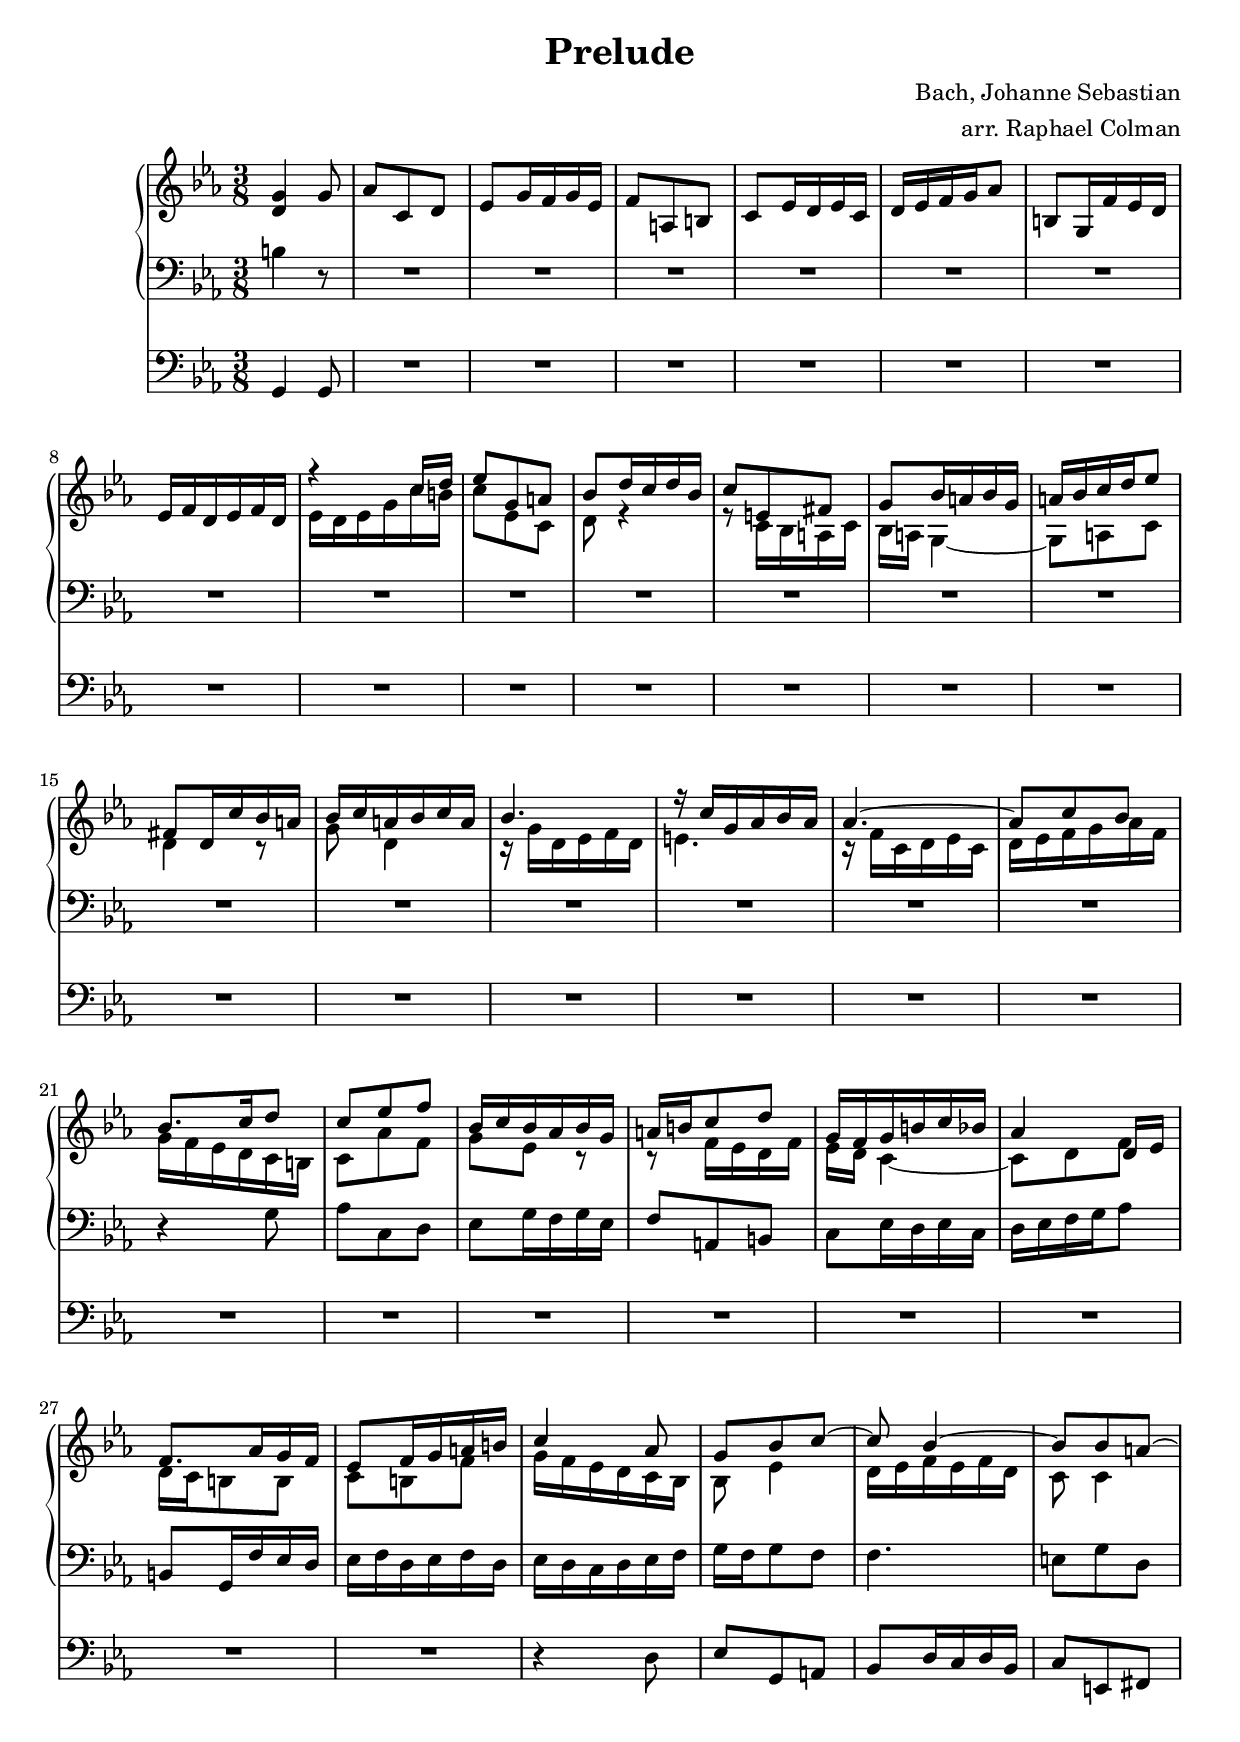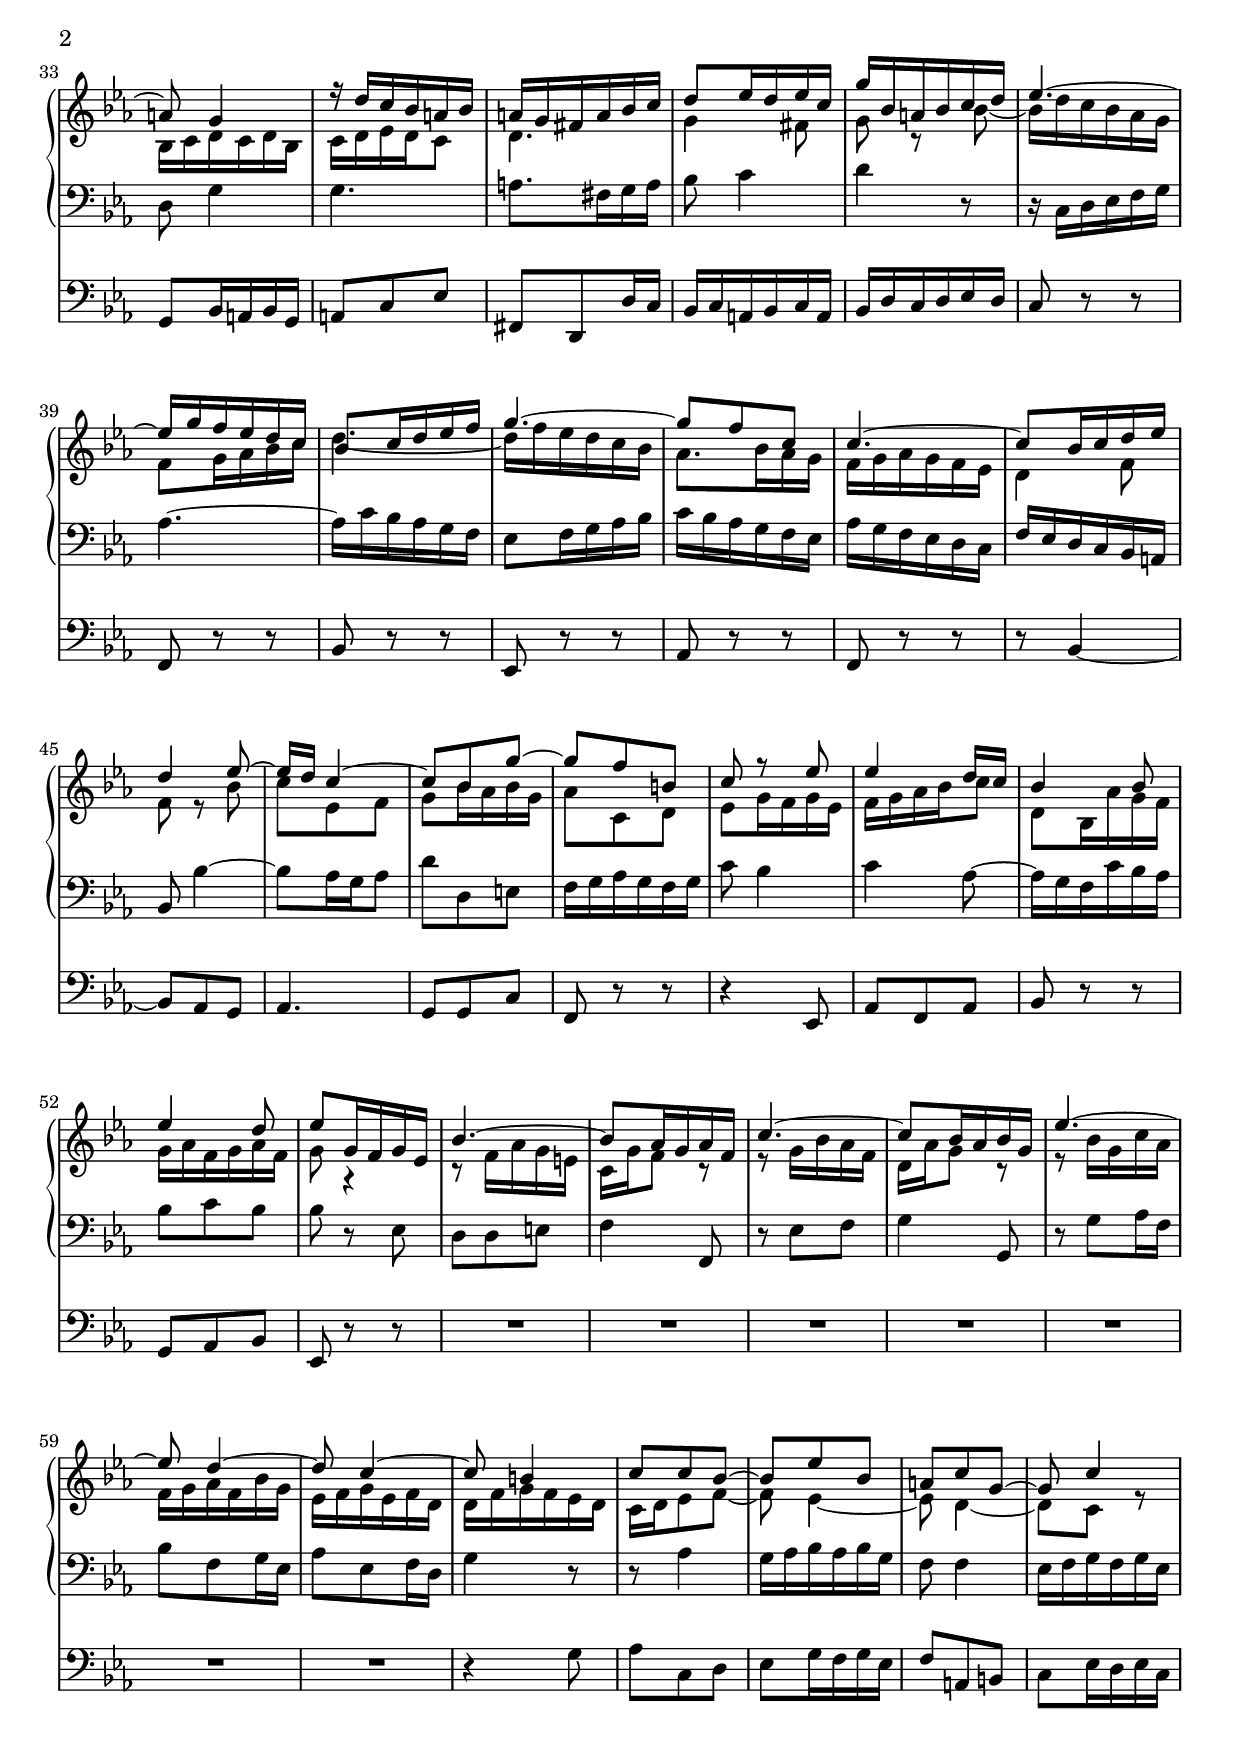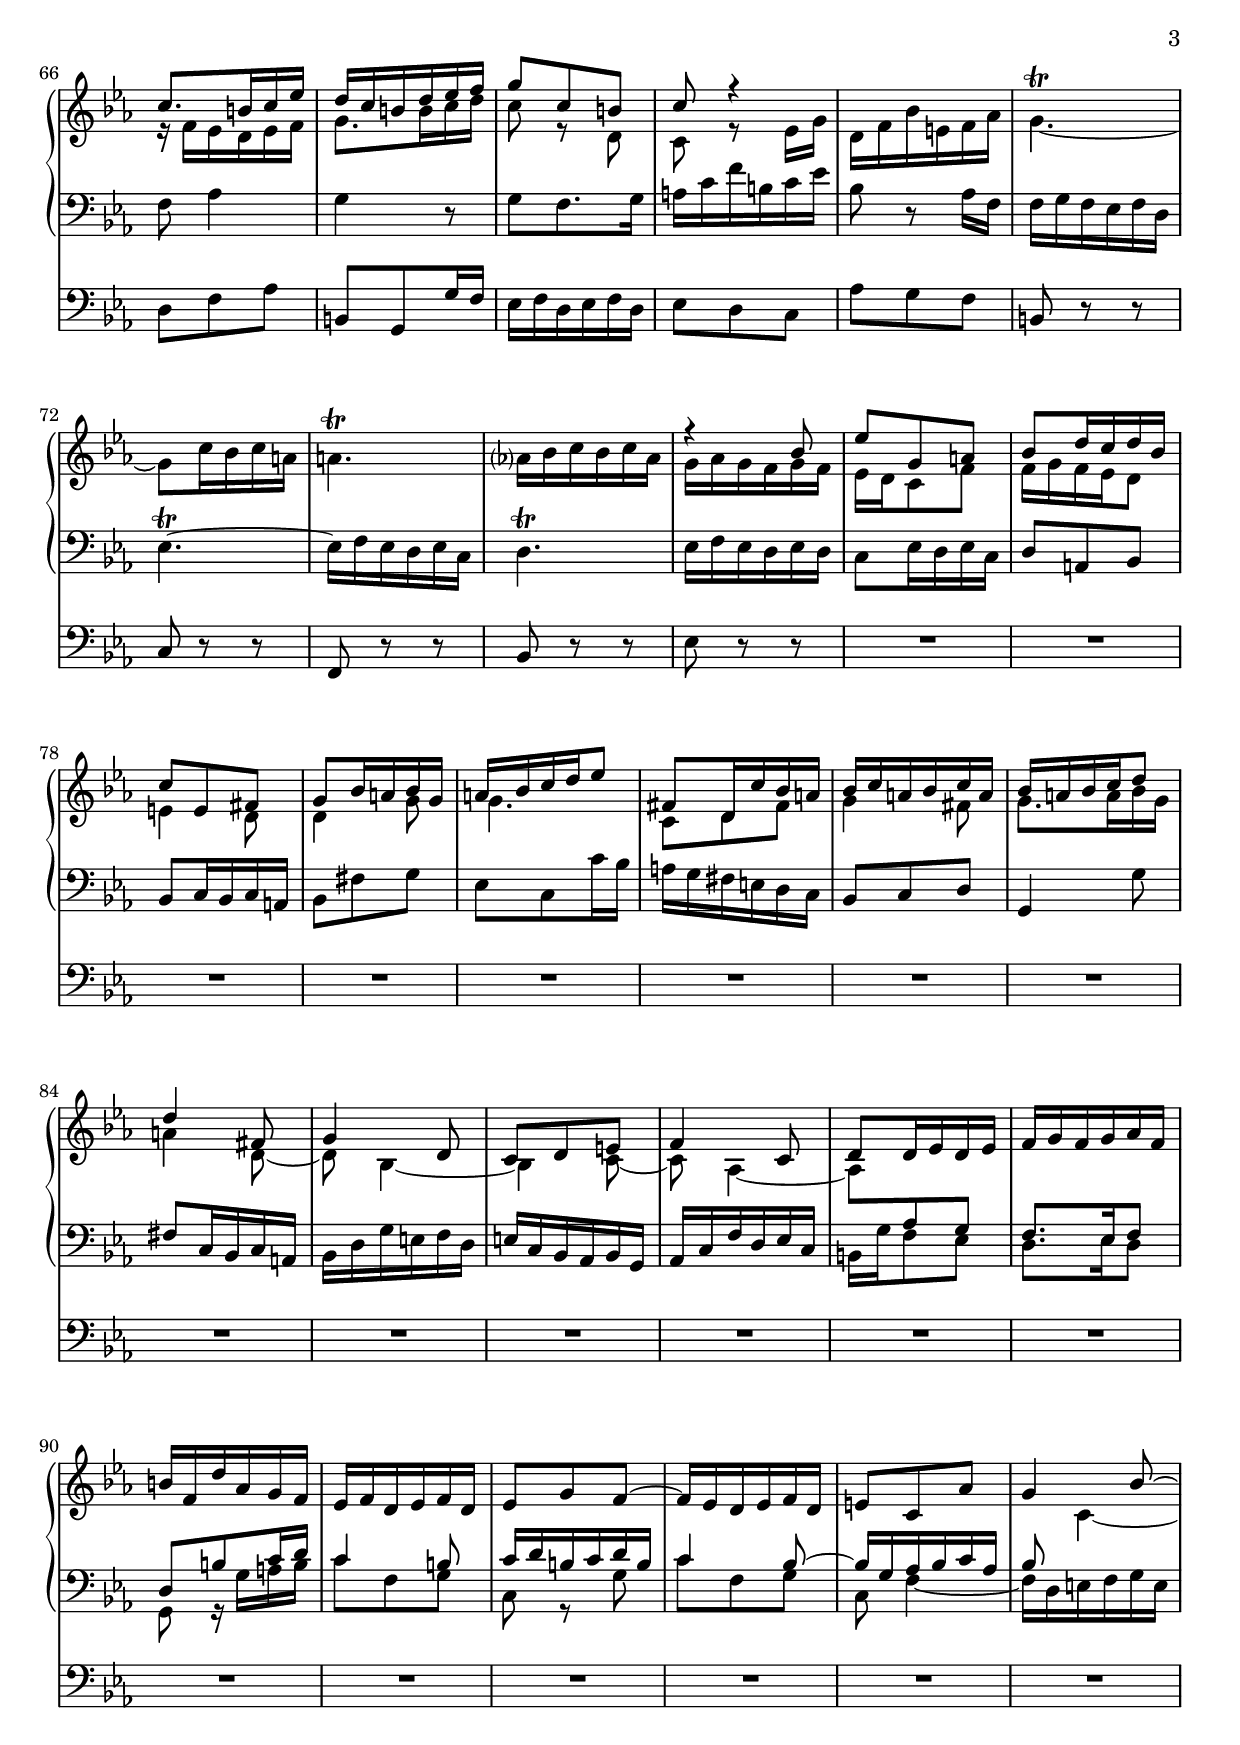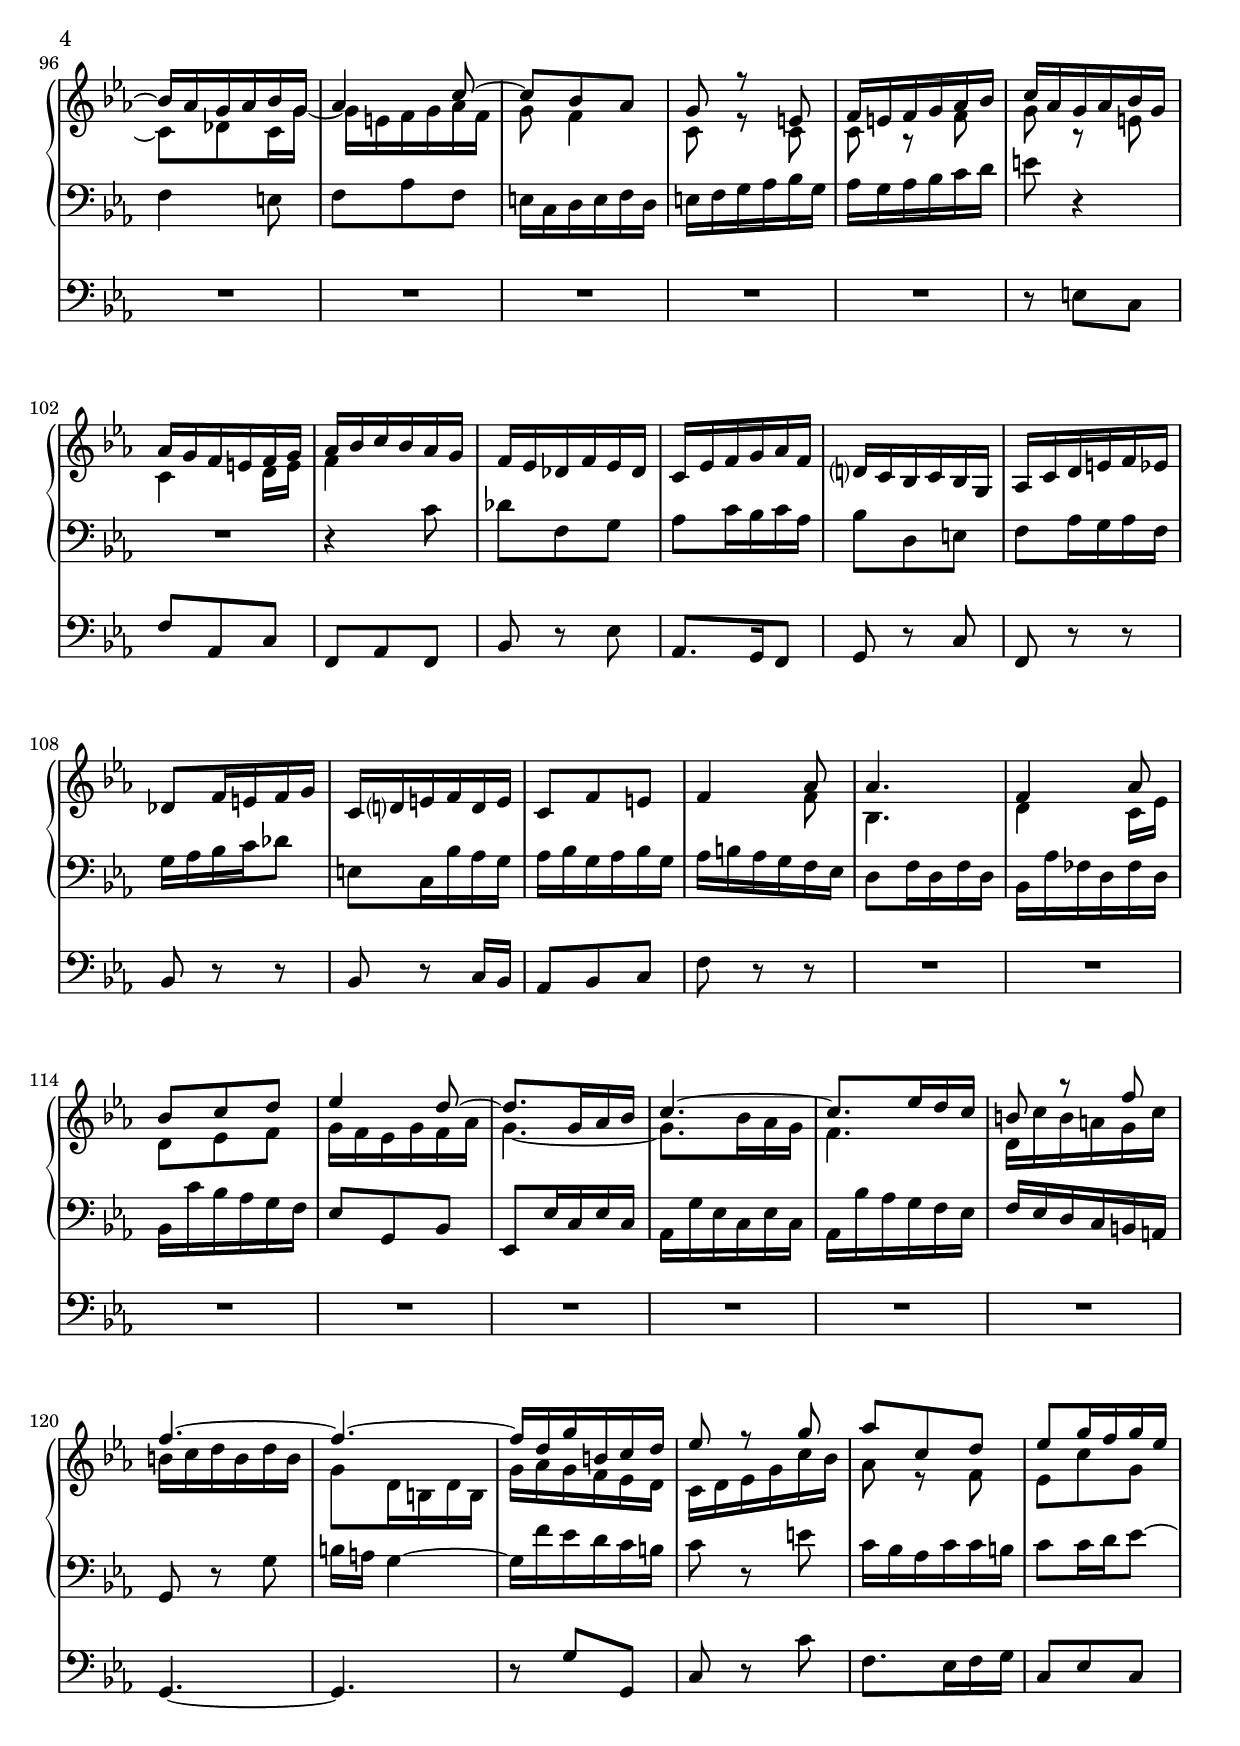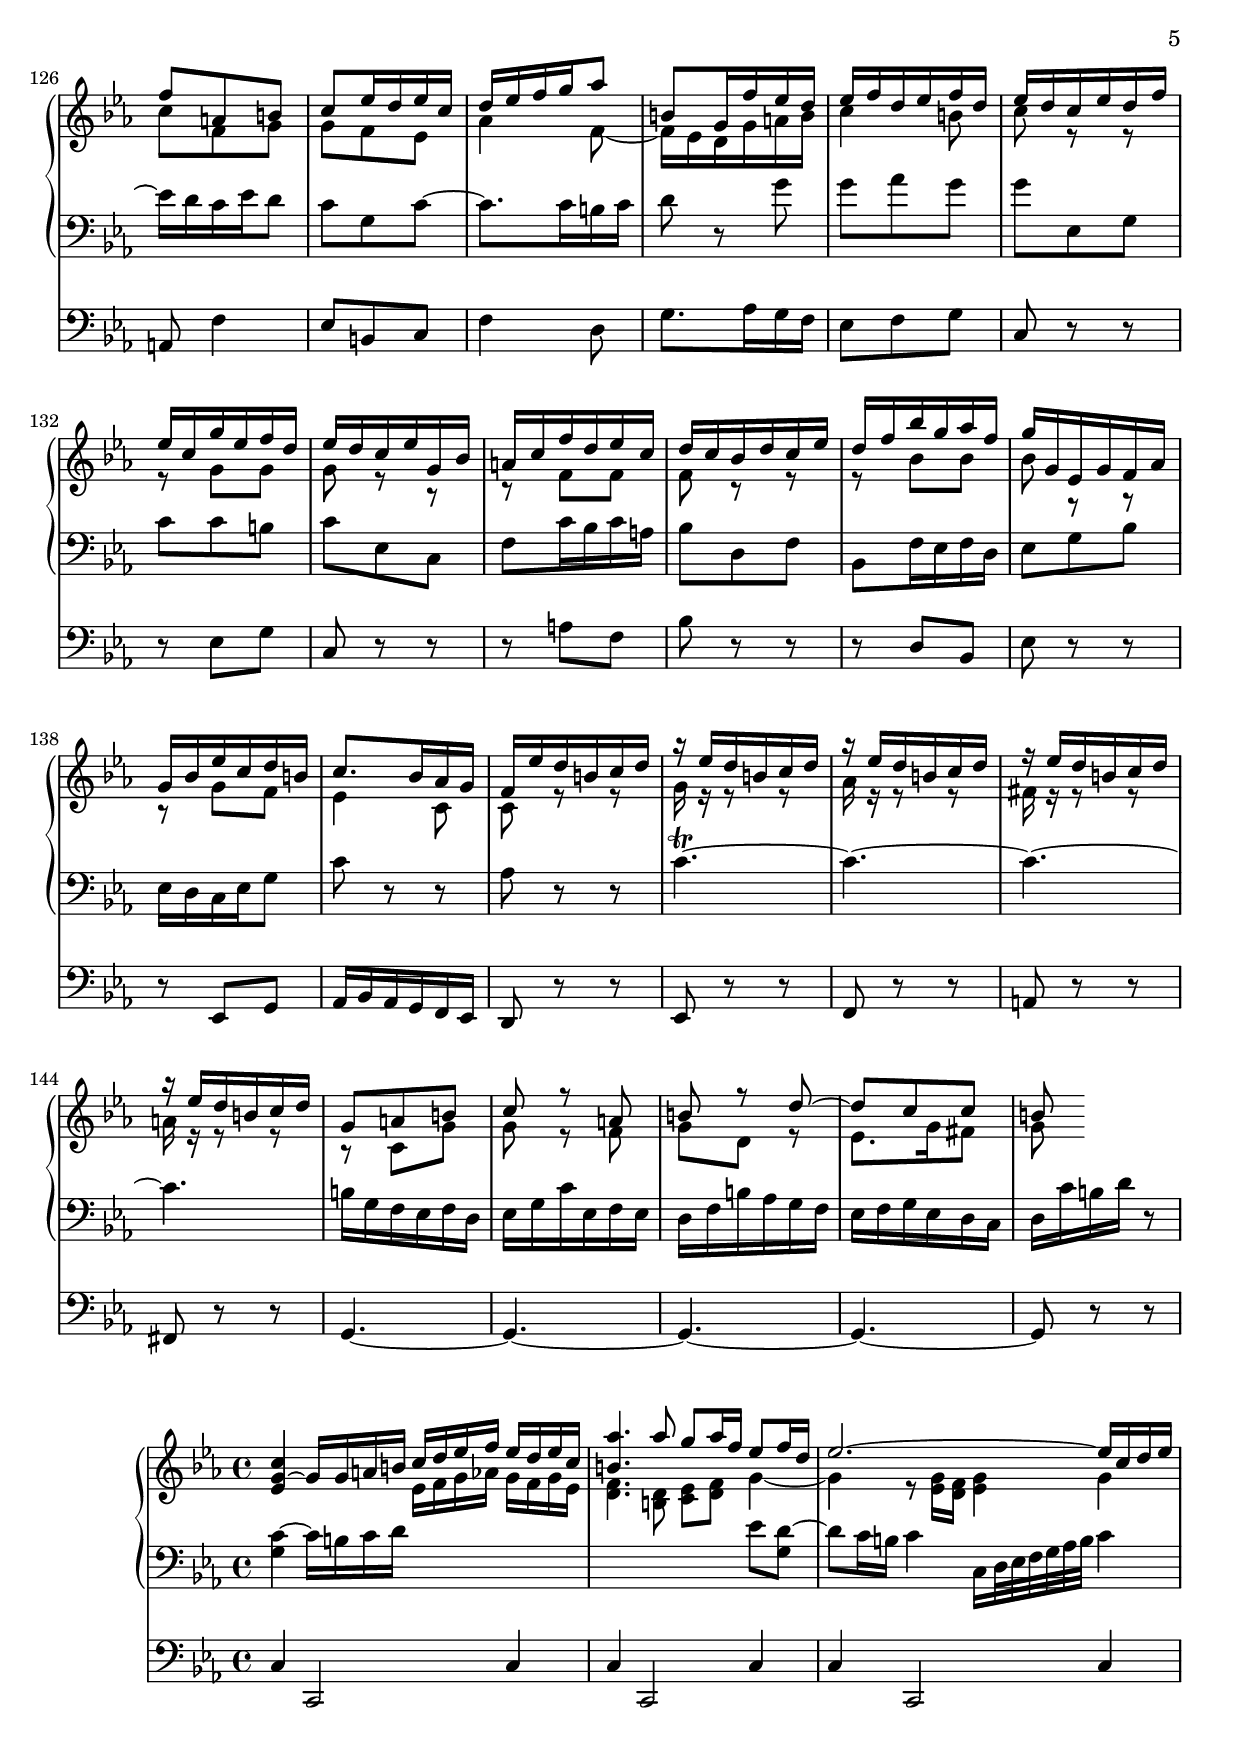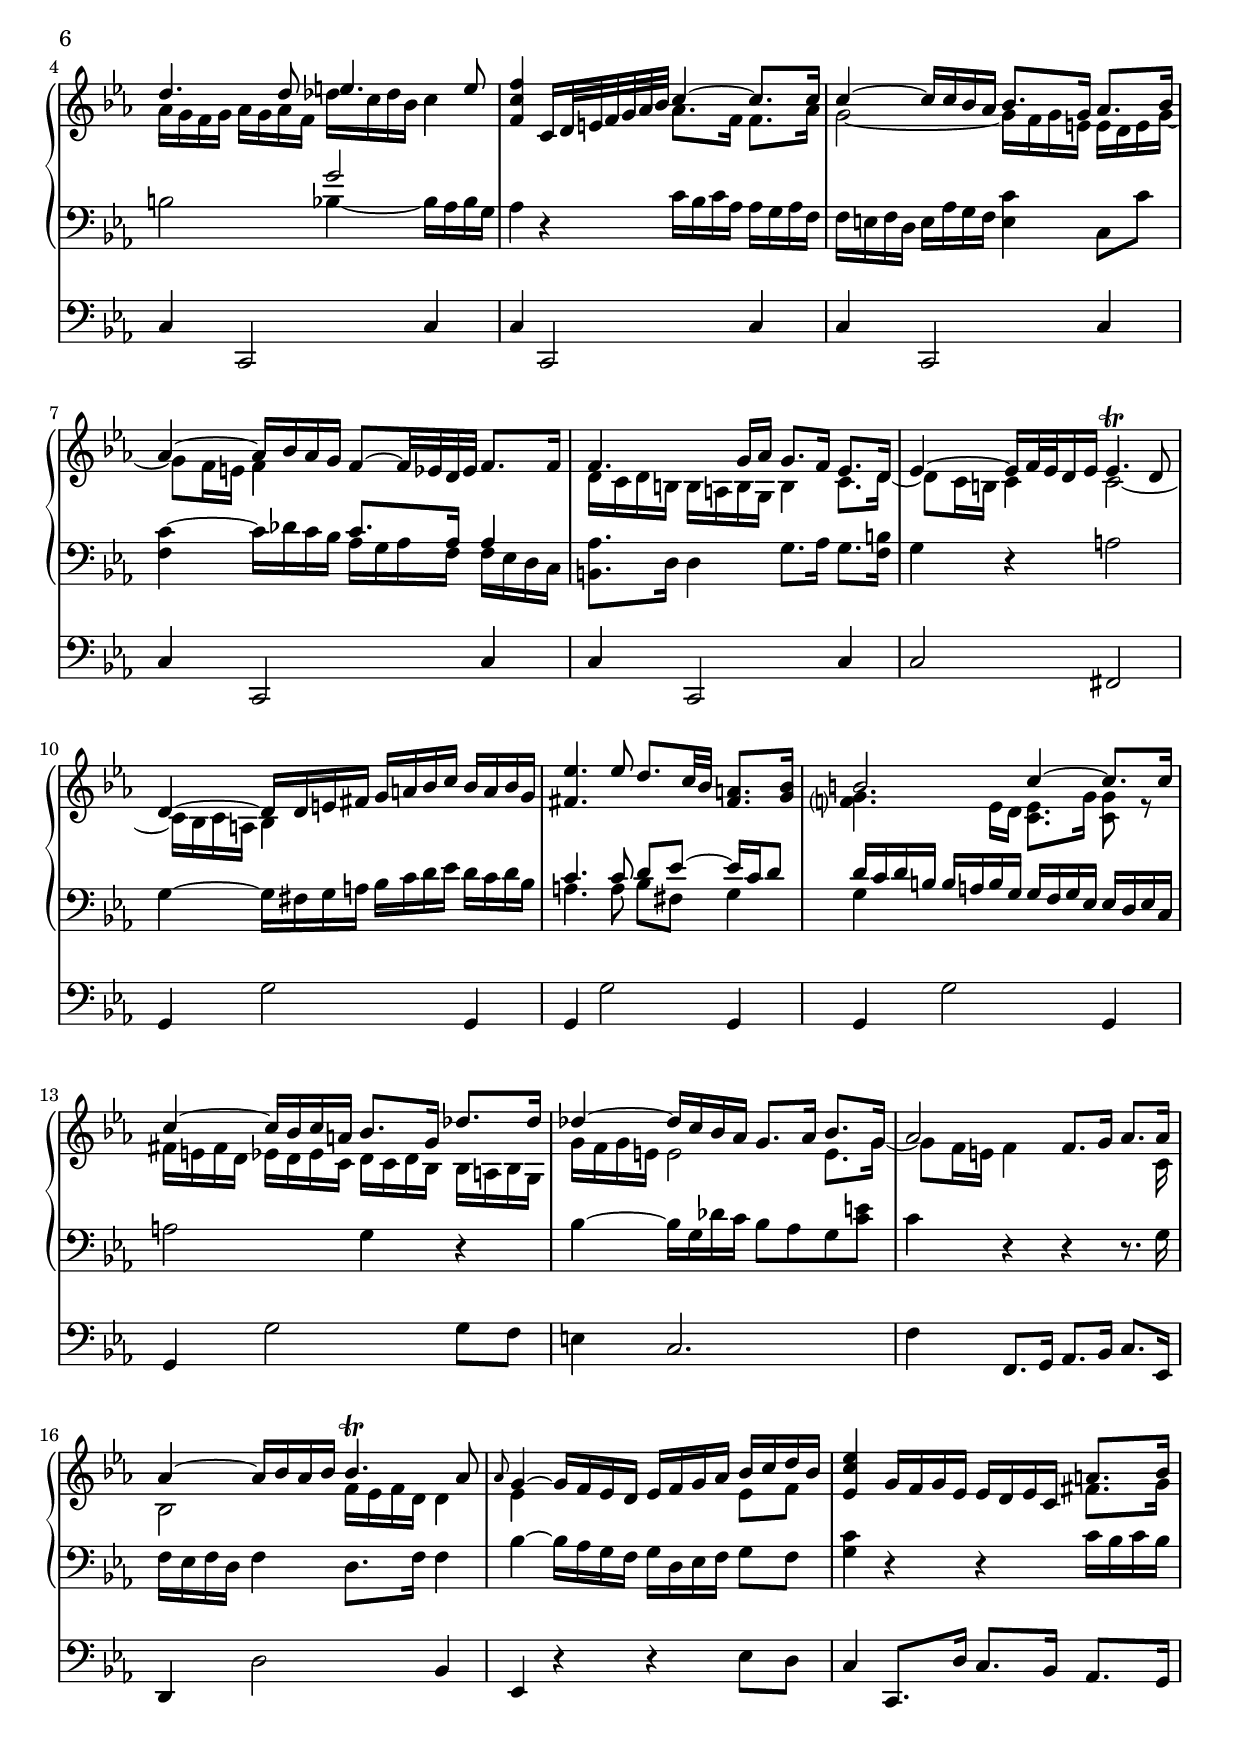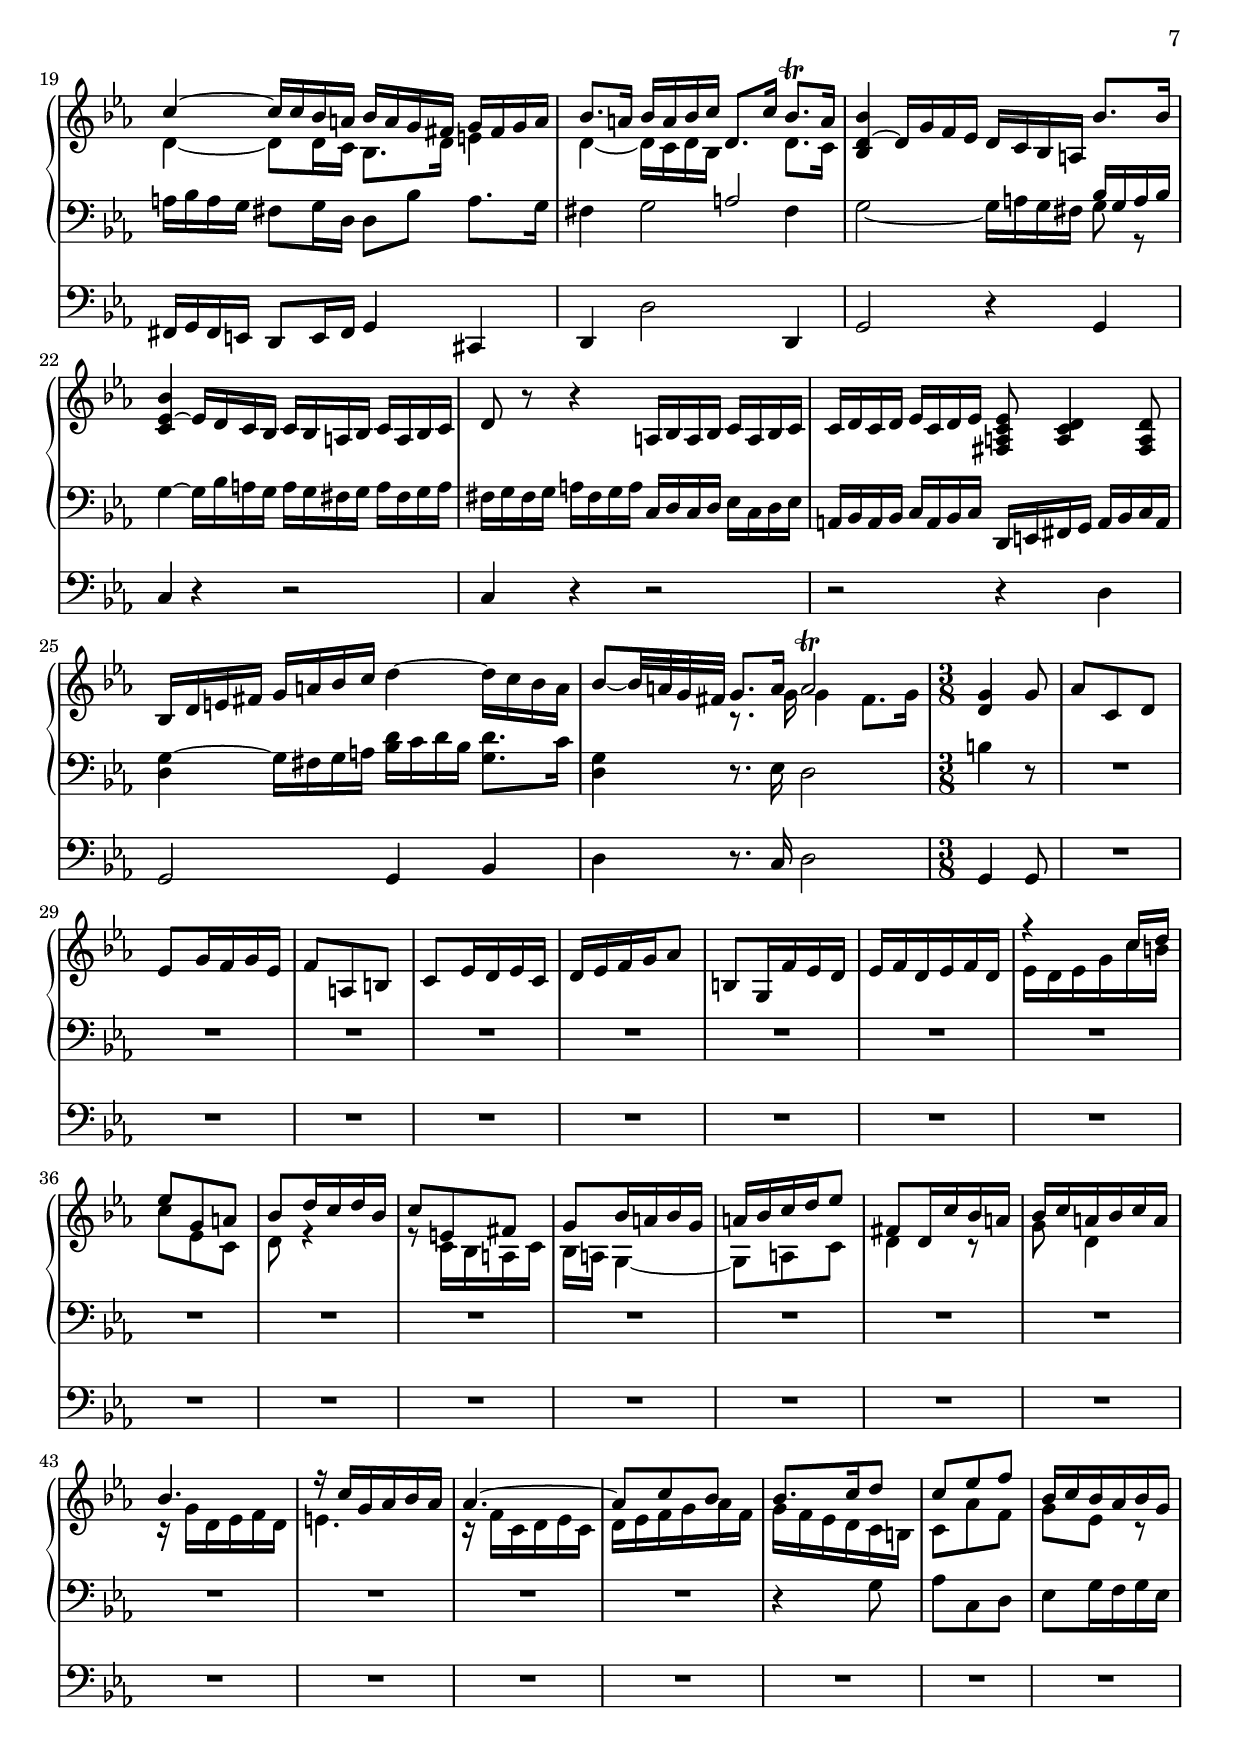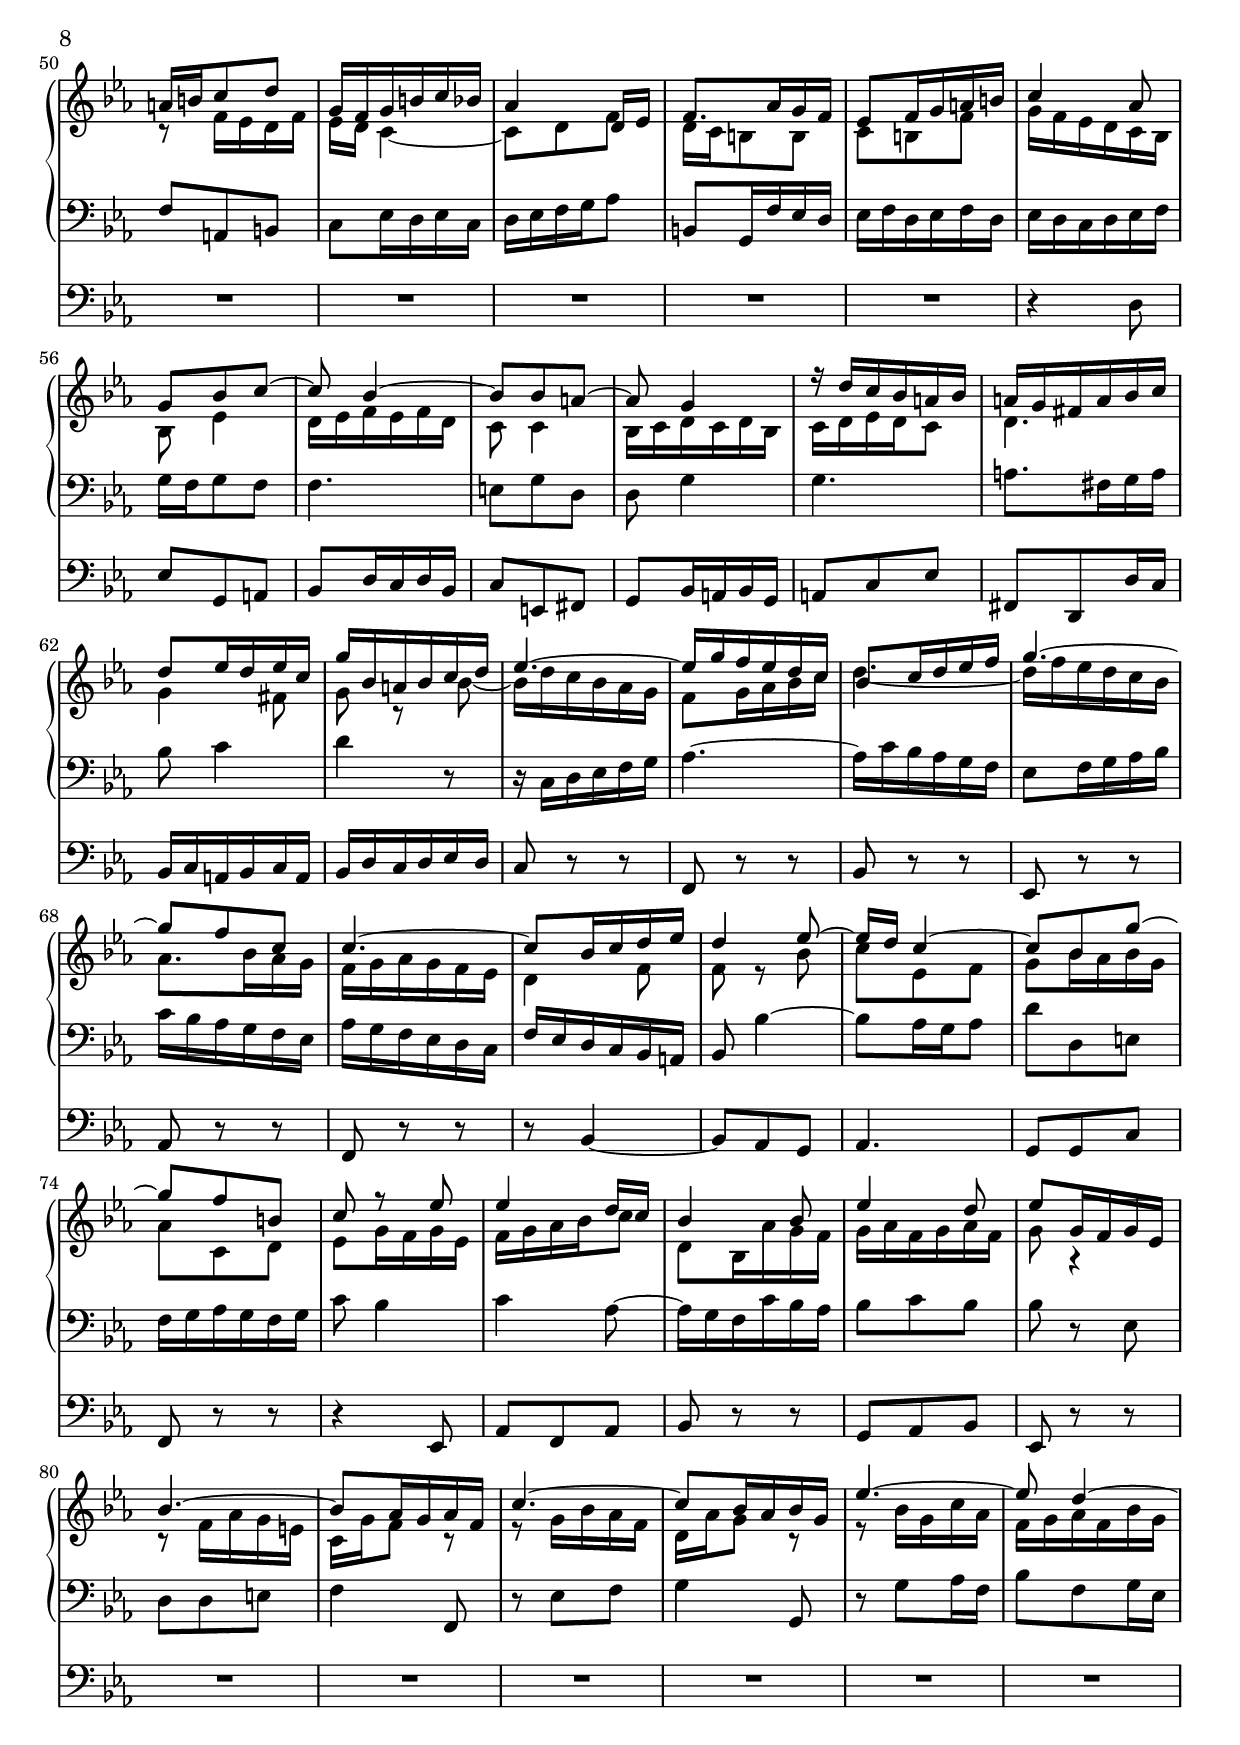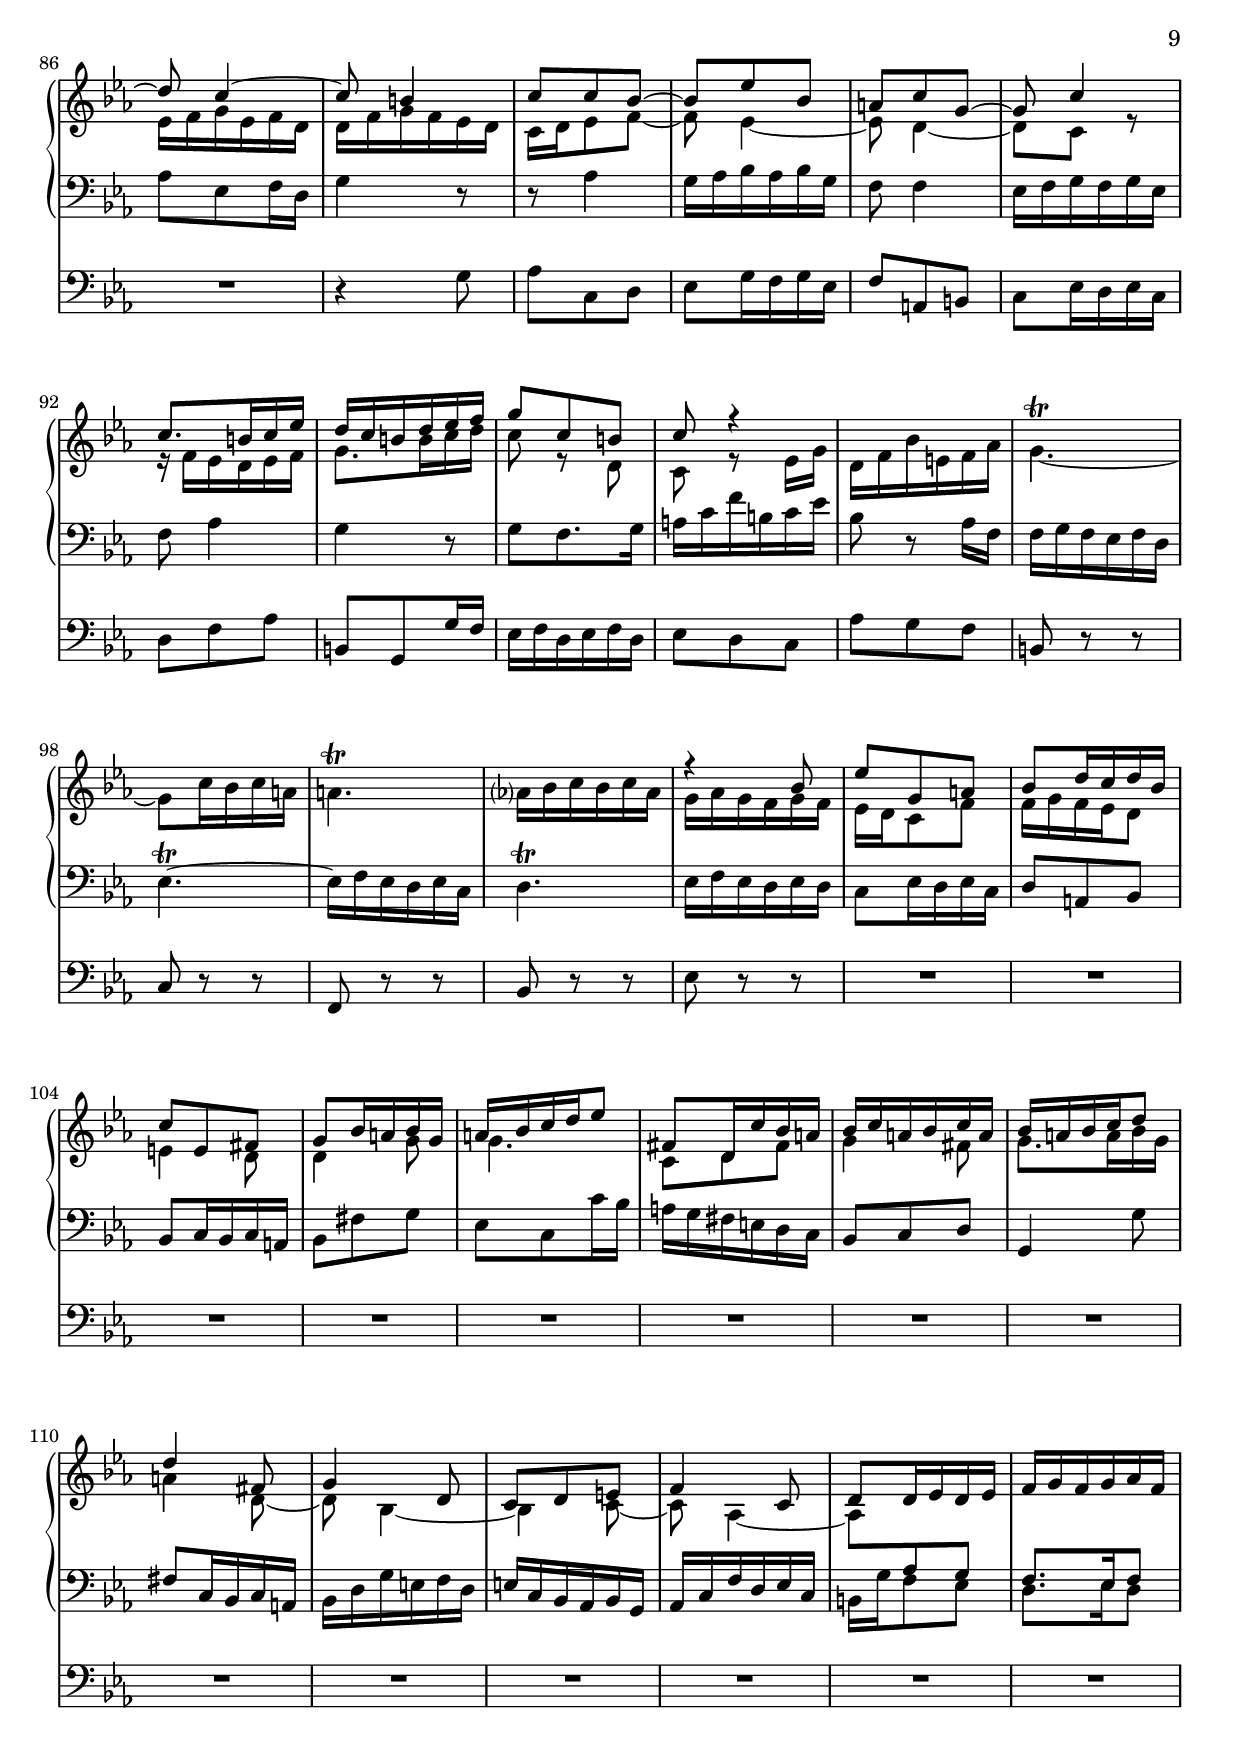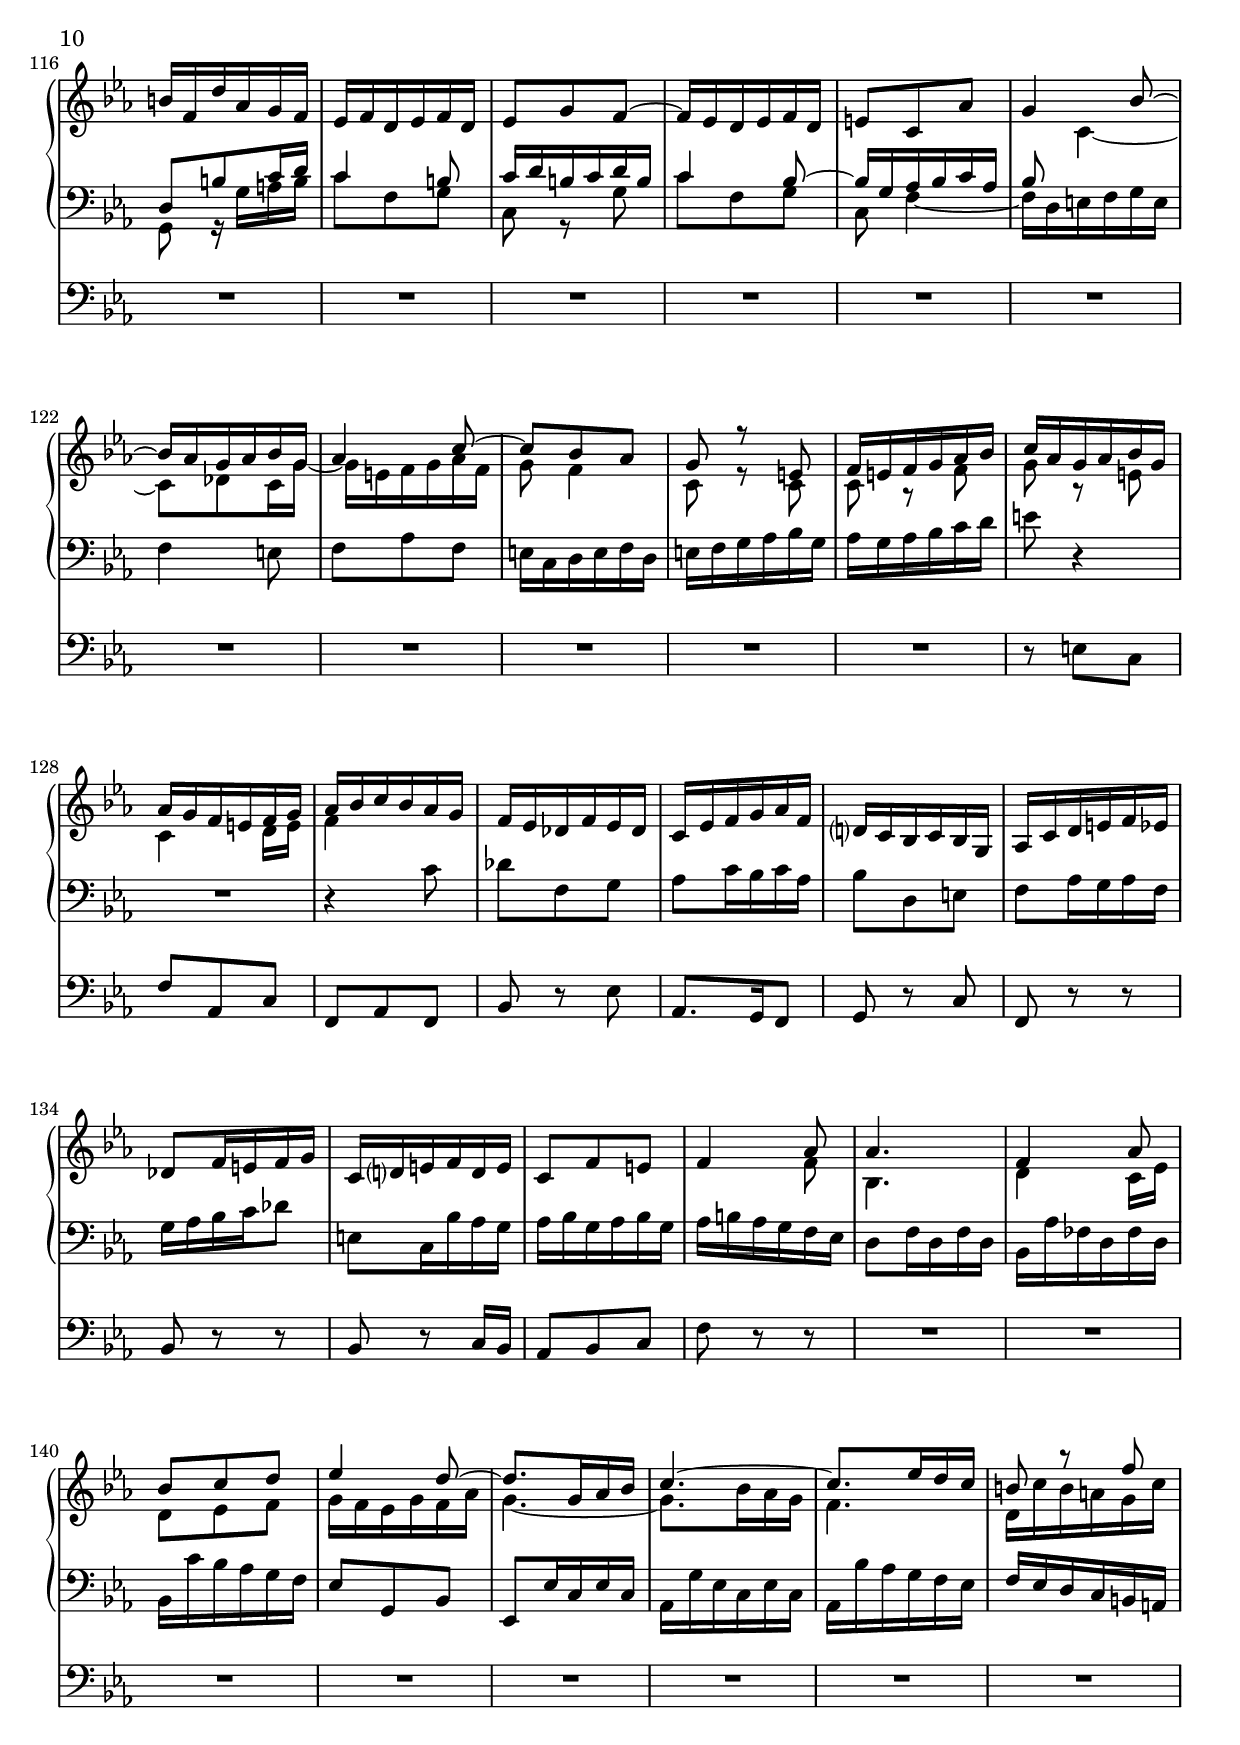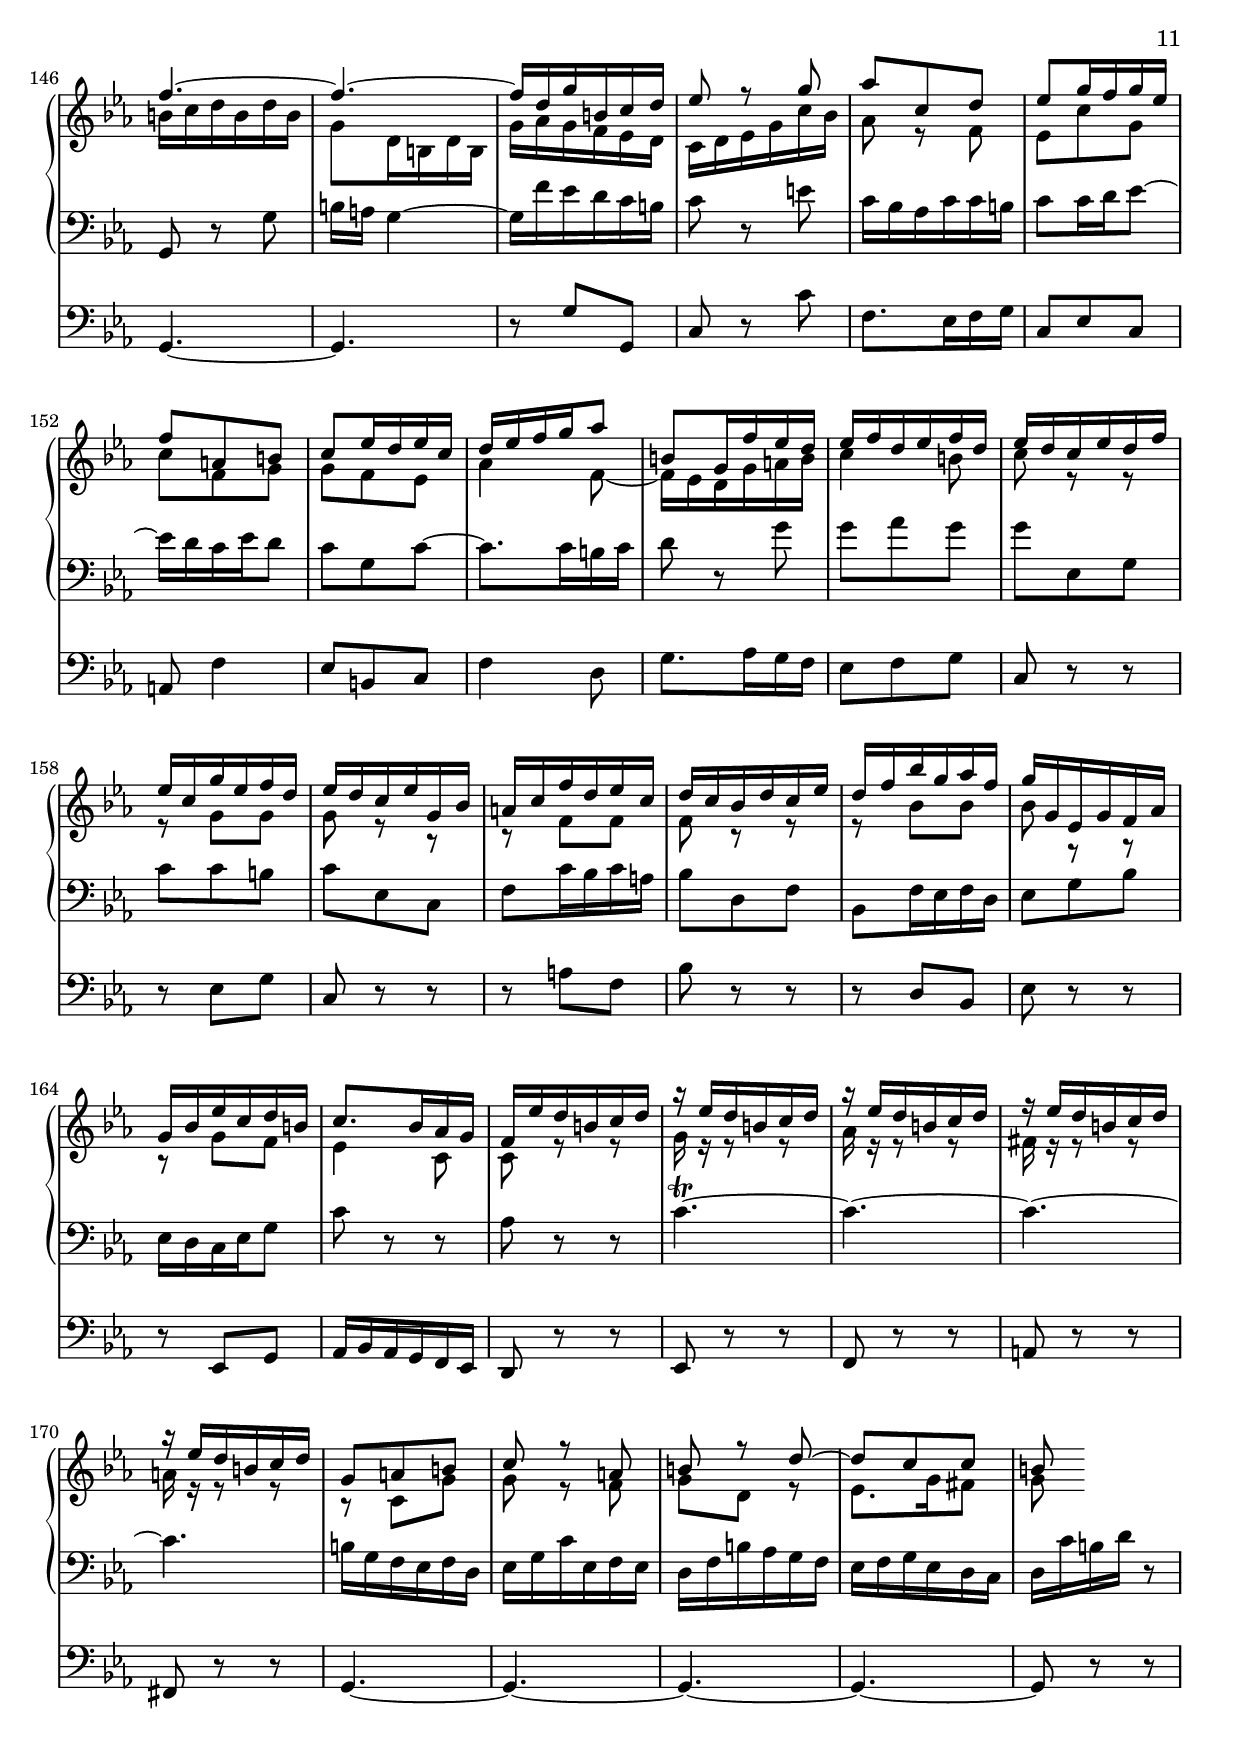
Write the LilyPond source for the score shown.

\version "2.18.0"

\header {
	title = "Prelude"
	composer = "Bach, Johanne Sebastian"
	arranger = "arr. Raphael Colman"
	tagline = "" %Need to set this to an empty string so LilyPond doesn't put in its own tagline
}

\version "2.18.0"

keyTime = { \key c \minor \time 4/4 }
dashPlus = "trill"
gMinorScaleHarmonic = \relative g' {g a bes c d ees fis g}

repeatedPedalPatternC = \relative c {c4 c,2 c'4}
repeatedPedalPatternG = \relative g, {g4 g'2 g,4}

firstBarMotiefVoiceOne = \relative c'' {g16 g a b c d ees f ees d ees c}
risingFigure = \relative g {a bes a bes c a bes c}

\version "2.18.0"

\version "2.18.0"

keyTime = { \key c \minor \time 4/4 }
dashPlus = "trill"
gMinorScaleHarmonic = \relative g' {g a bes c d ees fis g}

repeatedPedalPatternC = \relative c {c4 c,2 c'4}
repeatedPedalPatternG = \relative g, {g4 g'2 g,4}

firstBarMotiefVoiceOne = \relative c'' {g16 g a b c d ees f ees d ees c}
risingFigure = \relative g {a bes a bes c a bes c}



manualOneVoiceOneMusicPrelude =
\relative c' 
{
	\time 4/4
  <ees g~ c>4 \firstBarMotiefVoiceOne |
  \relative c' <b' aes'>4. aes'8 g aes16 f ees8 f16 d |
  ees2.~ ees16 c d ees |
  d4. d8 e4. e8 |
  <f, c' f>4 c16 d32 e f g aes bes c4~ c8. c16 |
  c4~ c16 c bes aes bes8. g16 aes8. bes16 |
  aes4~ aes16 bes aes g f8~ f32 ees d ees f8. f16 |
  f4. g16 aes g8. f16 ees8. d16 |
  ees4~ ees16 f32 ees d16 ees ees4.-+ d8 |
  d4~ \transpose c g, \firstBarMotiefVoiceOne |
  <fis ees'>4. ees'8 d8. c32 bes <<{a8. bes16} {fis8. g16}>> |
  b2 c4~ c8. c16 |
  c4~ c16 bes c a bes8. g16 des'8. des16 |
  des4~ des16 c bes aes g8. aes16 bes8. g16 |
  aes2 f8. g16 aes8. aes16 |
  aes4~ aes16 bes aes bes bes4.-+ aes8 |
  \grace aes8 g4~ g16 f ees d ees f g aes bes c d bes |
  <ees, c' ees>4 g16 f g ees ees d ees c a'8. bes16 |
  c4~ c16 c bes a bes a g fis g fis g a |
  bes8. a16 bes a bes c d,8. c'16 bes8.-+ a16 |
  <bes, d~ bes'>4 d16 g f ees d c bes a bes'8. bes16 |
  <c, ees~ bes'>4 ees16 d c bes c bes a bes c a bes c |
  d8 \oneVoice r8 r4 \risingFigure |
  \modalTranspose a c' \gMinorScaleHarmonic \risingFigure <fis, a c ees>8 <a c d>4 <fis a d>8 |
  bes16 d e fis g a bes c d4~ d16 c bes a |
  bes8~ bes32 a g fis g8. a16 a2-+ |
  
}

manualOneVoiceTwoMusicPrelude = 
\relative c' 
{
	\time 4/4
  s2 ees16  f g aes g f g ees |
  <d f>4. <b d>8 <c ees> <d f> g4~ |
  g r8 <<{ees16 d ees4} {g16 f g4}>> g |
  aes16 g f g aes g aes f des' c des bes c4 |
  s2 aes8. f16 f8. aes16 |
  g2~ g16 f g e e d e g~ |
  g8 f16 e f4 s2 |
  d16 c d b b a b g b4 c8. d16~ |
  d8 c16 b c4 c2~ |
  c16 bes c a bes4 s2 |
  s1 |
  <f'? g>4. ees16 d <c ees>8. g'16 <c, g'>8 r8 |
  fis16 e fis d ees d ees c d c d bes bes a bes g |
  g' f g e e2 e8. g16~ |
  g8 f16 e f4 s4 s8. c16 |
  bes2 f'16 ees f d d4 |
  ees s4 s4 ees8 f |
  s4 s2 fis8. g16 |
  d4~ d8 d16 c bes8. d16 e4 |
  d4~ d16 c d bes s4 d8. c16 |
  s1*5
  s4 r8. g'16 g4 fis8. g16 | 
  
}

manualTwoVoiceOneMusicPrelude = 
\relative c 
{
	\time 4/4
  <g' c~>4 c16 b c d s2 |
  s2. ees8 <g, d'~> |
  d' c16 b c4 c,16 d32 ees f g aes b c4 |
  b2 << \new Voice { \voiceTwo bes4~ bes16 aes bes g} \new Voice { \voiceOne g'2}>> |
  aes,4 r4 c16 bes c aes aes g aes f |
  f e f d e aes g f <e c'>4 c8 c' |
  <f, c'~>4 c'16 des c bes << \new Voice { \voiceTwo aes g aes f f ees d c} \new Voice { \voiceOne c'8. aes16 aes4} >> |
  <aes b,>8. d,16 d4 g8. aes16 g8. <f b>16 |
  g4 r4 a2 |
  g4~ g16 fis g a bes c d ees d c d bes |
  << \new Voice {\voiceOne c4. c8 d8 ees~ ees16 c d8 | d16 c d b b16 a b g g f g ees ees d ees c } \new Voice {\voiceTwo a'4. a8 bes8 fis g4 | g4 s2.}>> |
  a2 g4 r4 |
  bes4~ bes16 g des' c bes8 aes g <c e> |
  c4 r4 r4 r8. g16 |
  f16 ees f d f4 d8. f16 f4 |
  bes~ bes16 aes g f g d ees f g8 f8 |
  <g c>4 r4 r4 c16 bes c bes |
  a bes a g fis8 g16 d d8 bes' a8. g16 |
  <<\new Voice {\voiceTwo fis4 g2 fis4| g2~ g16 a g fis g8 r8 } \new Voice {\voiceOne s2 a2 | s2. bes16 g a bes}>> |
  g4~ g16 bes a g a g fis g a fis g a |
  fis16 g fis g a fis g a \modalTranspose a c \gMinorScaleHarmonic \risingFigure |
  \transpose a a, \risingFigure d,,16 e fis g a bes c a |
  <d g~>4 g16 fis g a <bes d> c d bes <g d'>8. c16 |
  <g d>4 r8. ees16 d2 |
  
}

pedalMusicPrelude = 
\relative c
{
	\time 4/4
  \repeatedPedalPatternC |
  \repeatedPedalPatternC |
  \repeatedPedalPatternC |
  \repeatedPedalPatternC |
  \repeatedPedalPatternC |
  \repeatedPedalPatternC |
  \repeatedPedalPatternC |
  \repeatedPedalPatternC |
  c2 fis, |
  \repeatedPedalPatternG |
  \repeatedPedalPatternG |
  \repeatedPedalPatternG |
  g4 g'2 g8 f |
  e4 c2. |
  f4 f,8. g16 aes8. bes16 c8. ees,16 |
  d4 d'2 bes4 |
  ees, r4 r4 ees'8 d |
  c4 c,8. d'16 c8. bes16 aes8. g16 |
  fis16 g fis e d8 e16 fis g4 cis, |
  d4 d'2 d,4 |
  g2 r4 g4 |
  c4 r4 r2 |
  c4 r4 r2 |
  r2 r4 d4 |
  g,2 g4 bes4 |
  d4 r8. c16 d2 |
  
}

\version "2.18.0"

\version "2.18.0"

keyTime = { \key c \minor \time 4/4 }
dashPlus = "trill"
gMinorScaleHarmonic = \relative g' {g a bes c d ees fis g}

repeatedPedalPatternC = \relative c {c4 c,2 c'4}
repeatedPedalPatternG = \relative g, {g4 g'2 g,4}

firstBarMotiefVoiceOne = \relative c'' {g16 g a b c d ees f ees d ees c}
risingFigure = \relative g {a bes a bes c a bes c}


subjectNotes = 
\relative c''
{
	aes8 c, d | ees g16 f g16 ees | f8 a, b | c ees16 d ees c |
	d ees f g aes8 | b, g16 f' ees d | ees f d ees f d |
}

pedalSubjectNotes = 
\relative c''
{
	aes8 c, d | ees g16 f g16 ees | f8 a, b | c ees16 d ees c |
	d8 f aes8 | b, g8 g'16 f | ees f d ees f d |
}

counterSubjectNotes = 
\relative c''
{
	c8 ees, c | d r4 | r8 c16 bes a c | bes a g4~ |
	g8 a c | d4 r8 | g8 d4 |
}

eFlatMajorScale = 
\relative ees' {ees f g aes bes c d}

subject =
#(define-music-function
     (parser location p)
     (ly:pitch?)
   #{
   		\transpose c $p \subjectNotes
   #})
   
counterSubject =
#(define-music-function
	(parser location p)
	(ly:pitch?)
	#{
		\transpose g $p \counterSubjectNotes
	#})
	
oneQuaverTwoRest = 
#(define-music-function
	(parser location p)
	(ly:pitch?)
	#{
		{$p 8 r8 r8 }
	#})

repeatedSemiquaverPatternOverPedal = 
\relative c''
{
	r16 ees d b c d |  
}

soprano = 
\relative c'
{
	\time 3/8
	s4.*8 |
	\voiceOne r4 c'16 d | \subject g |
	bes4. | r16 c g aes bes aes | aes4.~ | aes8 c bes |
	bes8. c16 d8 | c8 ees f | bes,16 c bes aes bes g |
	a b c8 d | g,16 f g b c bes | aes4 d,16 ees | f8. aes16 g f |
	ees8 f16 g a b | c4 aes8 | g bes c~ | c bes4~ | bes8 bes a~ |
	a g4 | r16 d' c bes a bes|  a g fis a bes c | d8 ees16 d ees c |
	g' bes, a bes c d | ees4.~ | ees16 g f ees d c | bes8 c16 d ees f |
	g4.~ | g8 f c | c4.~ | c8 bes16 c d ees | d4 ees8~ | ees16 d c4~ |
	c8 bes g'~ | g f b, | c r ees | ees4 d16 c | bes4 bes8 | ees4 d8 |
	ees8 g,16 f g ees | bes'4.~ | bes8 aes16 g aes f |
	c'4.~ | c8 bes16 aes bes g | ees'4.~| ees8 d4~ | d8 c4~| c8 b4 |
	c8 c bes~ | bes ees bes | a c g~| g8 c4 | c8. b16 c ees |
	d c b d ees f | g8 c, b | c8 r4 | s4.*5 |
	r4 bes8 | \subject g | bes16 a bes c d8 | d4 fis,8 | g4 d8 |
	c d e | f4 c8 | d d16 ees d ees | f g f g aes f | b f d' aes g f |
	ees f d ees f d | ees8 g f~ | f16 ees d ees f d | e8 c aes' |
	g4 bes8~ | bes16 aes g aes bes g | aes4 c8~ | c bes aes |
	g8 r e | f16 e f g aes bes | c aes g aes bes g | aes g f e f g |
	aes bes c bes aes g | \oneVoice f ees des f ees des | c ees f g aes f |
	d? c bes c bes g | aes c d e f ees | des8 f16 e f g | c, d? e f d e |
	c8 f e | f4 \voiceOne aes8 | aes4. | f4 aes8 | bes c d | ees4 d8~ |
	d8. g,16 aes bes | c4.~ | c8. ees16 d c | b8 r f' | f4.~ | f4.~ |
	f16 d g b, c d | ees8 r g | \subject c' | ees16 d c ees d f | ees c g' ees f d |
	ees d c ees g, bes | a c f d ees c | d c bes d c ees | d f bes g aes f |
	g g, ees g f aes | g bes ees c d b | c8. bes16 aes g | f16 ees' d b c d | \repeatedSemiquaverPatternOverPedal |
	\repeatedSemiquaverPatternOverPedal | \repeatedSemiquaverPatternOverPedal |
	\repeatedSemiquaverPatternOverPedal | g,8 a b | c r a | b r d~ |
	d c c | b
	
}

alto =
\relative c'' 
{
	\time 3/8
	<g d>4 g8 | \subject c
	\voiceTwo ees16 d ees g c b |
	\counterSubject g |
	r16 g d ees f d | e4. | r16 f c d ees c | d ees f g aes f |
	g f ees d c b | c8 aes'f | g ees r8 | r8 f16 ees d f |
	ees d c4~ | c8 d f | d16 c b8 b | c b f' |
	g16 f ees d c bes | bes8 ees4 | d16 ees f ees f d |
	c8 c4 | bes16 c d c d bes | c d ees d c8 | d4. | g4 fis8 |
	g8 r8 bes~| bes16 d c bes aes g | f8 g16 aes bes c |
	d4.~ | d16 f ees d c bes | aes8. bes16 aes g | f g aes g f ees |
	d4 f8 | f8 r bes | c ees, f | g bes16 aes bes g | aes8 c, d |
	ees g16 f g ees | f g aes bes c8 | d, bes16 aes' g f |
	g aes f g aes f | g8 r4 | r8 f16 aes g e | c g' f8 r8 |
	r8 g16 bes aes f | d aes' g8 r8 | r8 bes16 g16 c aes |
	f g aes f bes g | ees f g ees f d | d f g f ees d | c d ees8 f~ |
	f8 ees4~ | ees8 d4~ | d8 c8 r8 | r16 f ees d ees f | g8. b16 c d |
	c8 r d, | c r ees16 g | d f bes e, f aes | g4.~^+ | g8 c16 bes c a |
	a4.^+ | aes?16 bes c bes c aes | g aes g f g f | ees d c8 f |
	f16 g f ees d8 | e4 d8 | d4 g8 | g4. | c,8 d fis | g4 fis8 |
	g8. a16 bes g | a4 d,8~ | d8 bes4~ | bes4 c8~ | c8 aes4~ | 
	aes8 
	\change Staff = "Manual Two" \voiceOne aes g | f8. ees16 f8 | d b' c16 d | c4 b8 |
	c16 d b c d b | c4 bes8~ | bes16 g aes bes c aes | bes8
	\change Staff = "Manual One" \voiceTwo c4~ | c8 des c16 g'~ |
	g e f g aes f | g8 f4 | c8 r c | c r f | g r e | c4 d16 e | f4 s8 |
	s4.*7 | s4 f8 | bes,4. | d4 c16 ees | d8 ees f | g16 f ees g f aes |
	g4.~ | g8. bes16 aes g | f4. | d16 c' b a g c | b c d b d b |
	g8 d16 b d b | g' aes g f ees d | c d ees g c bes | aes8 r f |
	ees c' g | c f, g | g f ees | aes4 f8~ | f16 ees d g a b | c4 b8 |
	c8 r r8 | r g g | g r r | r f f | f r r | r bes bes | bes r r |
	r g f | ees4 c8 | c r r | g'16 r r8 r | aes16 r r8 r | fis16 r r8 r |
	a16 r r8 r | r c, g' | g r f | g d r | ees8. g16 fis8 | g 
	
}

tenor = \relative c
{
	\time 3/8
	b'4 r8 | R4.*19 |
	r4 g8 | \subject c,
	ees16 d c d ees f | g16 f g8 f8 | f4. |
	e8 g d | d8 g4 | g4. | a8. fis16 g a | bes8 c4 | d4 r8 |
	r16 c, d ees f g | aes4.~ | aes16 c bes aes g f |
	ees8 f16 g aes bes | c bes aes g f ees | aes g f ees d c |
	f ees d c bes a | bes8 bes'4~ | bes8 aes16 g aes8 | d8 d, e |
	f16 g aes g f g | c8 bes4 | c aes8~ | aes16 g f c' bes aes |
	bes8 c bes | bes8 r8 ees, | d d e | f4 f,8 | r8 ees' f | g4 g,8 |
	r8 g' aes16 f | bes8 f8 g16 ees | aes8 ees f16 d | g4 r8 |
	r8 aes4 | g16 aes bes aes bes g | f8 f4 | ees16 f g f g ees |
	f8 aes4 | g4 r8 | g8 f8. g16 | a16 c f b, c ees |
	bes8 r8 aes16 f | f g f ees f d | ees4.~-+ |
	ees16 f ees d ees c | d4.-+ | ees16 f ees d ees d |
	c8 ees16 d ees c | d8 a bes | bes8 c16 bes c a | bes8 fis' g |
	ees c c'16 bes | a g fis e d c | bes8 c d | g,4 g'8 |
	fis c16 bes c a | bes d g e f d | e c bes aes bes g |
	aes c f d ees c | b g' f8 ees | d8. ees16 d8 | \voiceTwo g, r16 g'16 a b |
	c8 f, g | c, r g' | c f, g | c, f4~ | f16 d e f g e | f4 \oneVoice e8 |
	f aes f | e16 c d e f d | e f g aes bes g | aes g aes bes c d |
	e8 r4 | R4. | r4 c8 | \subject f, | aes16 b aes g f ees |
	d8 f16 d f d | bes16 aes' fes d fes d | bes  c' bes aes g f |
	ees8 g, bes | ees, ees'16 c ees c | aes g' ees c ees c |
	aes bes' aes g f ees | f ees d c b a | g8 r g' | b16 a g4~ |
	g16 f' ees d c b | c8 r e | c16 bes aes c c b | c8 c16 d ees8~ |
	ees16 d c ees d8 | c8 g c~ | c8. c16 b c | d8 r g | g aes g |
	g ees, g | c c b | c ees, c | f c'16 bes c a | bes8 d, f | bes, f'16 ees f d |
	ees8 g bes | ees,16 d c ees g8 | c r r  | aes r r | c4.-+~ |
	c4.~ |c4.~ |c4. | b16 g f ees f d | ees g c ees, f ees | d f b aes g f |
	ees f g ees d c | d c' b d r8 | 
}

bass =
\relative c
{
	\time 3/8
	g4 g8 | R4.*27 | r4 d'8 |
	\transpose c g,, \pedalSubjectNotes |
	bes16 d c d ees d |
	\oneQuaverTwoRest c |
	\oneQuaverTwoRest f, |
	\oneQuaverTwoRest bes |
	\oneQuaverTwoRest ees, |
	\oneQuaverTwoRest aes |
	\oneQuaverTwoRest f |
	r8 bes4~ | bes8 aes g | aes4. | g8 g c | \oneQuaverTwoRest f, |
	r4 ees8 | aes f aes | \oneQuaverTwoRest bes |
	g aes bes | \oneQuaverTwoRest ees, |
	R4.*7 | r4 g'8 | \transpose c c, \pedalSubjectNotes |
	ees8 d c | aes' g f | \oneQuaverTwoRest b, |
	\oneQuaverTwoRest c |
	\oneQuaverTwoRest f, |
	\oneQuaverTwoRest bes |
	\oneQuaverTwoRest ees |
	R4.*25 | r8 e c | f aes, c | f, aes f | bes r ees | aes,8. g16 f8 |
	g r c | f, r8 r8 |
	\oneQuaverTwoRest bes | bes r c16 bes | aes8 bes c | \oneQuaverTwoRest f |
	R4.*8 | g,4.~ | g4. | r8 g' g, | c r c' | f,8. ees16 f g | c,8 ees c |
	a f'4 | ees8 b c | f4 d8 | g8. aes16 g f | ees8 f g | c, r r |
	r ees g | \oneQuaverTwoRest c, | r a' f | \oneQuaverTwoRest bes |
	r d, bes | \oneQuaverTwoRest ees | r ees, g | aes16 bes aes g f ees |
	\oneQuaverTwoRest d |
	\oneQuaverTwoRest ees |
	\oneQuaverTwoRest f |
	\oneQuaverTwoRest a |
	\oneQuaverTwoRest fis |
	g4.~ | g4.~ | g4.~ | g4.~ | g8 r r | 
}

keyTime = { \key c \minor \time 3/8 }
\score
{
  <<
    \new PianoStaff
    <<
      \new Staff = "Manual One"
      <<
      	\keyTime
        \clef "treble"
        \new Voice
        {
          \voiceOne
          \soprano
        }
        \new Voice
        {
          \voiceTwo
          \oneVoice \alto
        }
      >>
      
      \new Staff = "Manual Two"
       \with  {\override VerticalAxisGroup.staff-staff-spacing.stretchability = 5}
      <<
      	\keyTime
        \clef "bass"
        \new Voice
        {
          \tenor
        }
      >>
    >>
    
    \new Staff = "Pedal"
    <<
    	\keyTime
      \clef "bass"
      \new Voice
      {
        \bass
      }
    >>
  >>
}


\score
{
  <<
    \new PianoStaff
    <<
      \new Staff = "Manual One"
      <<
        \keyTime
        \clef "treble"
        \new Voice
        {
          \voiceOne
          \manualOneVoiceOneMusicPrelude
          \soprano
        }
        \new Voice
        {
          \voiceTwo
          \manualOneVoiceTwoMusicPrelude
          \oneVoice \alto
        }
      >>
      
      \new Staff = "Manual Two"
       \with  {\override VerticalAxisGroup.staff-staff-spacing.stretchability = 5}
      <<
        \keyTime
        \clef "bass"
        \new Voice
        {
          \manualTwoVoiceOneMusicPrelude
          \tenor
        }
      >>
    >>
    
    \new Staff = "Pedal"
    <<
      \keyTime
      \clef "bass"
      \new Voice
      {
        \pedalMusicPrelude
        \bass
      }
    >>
  >>
}

